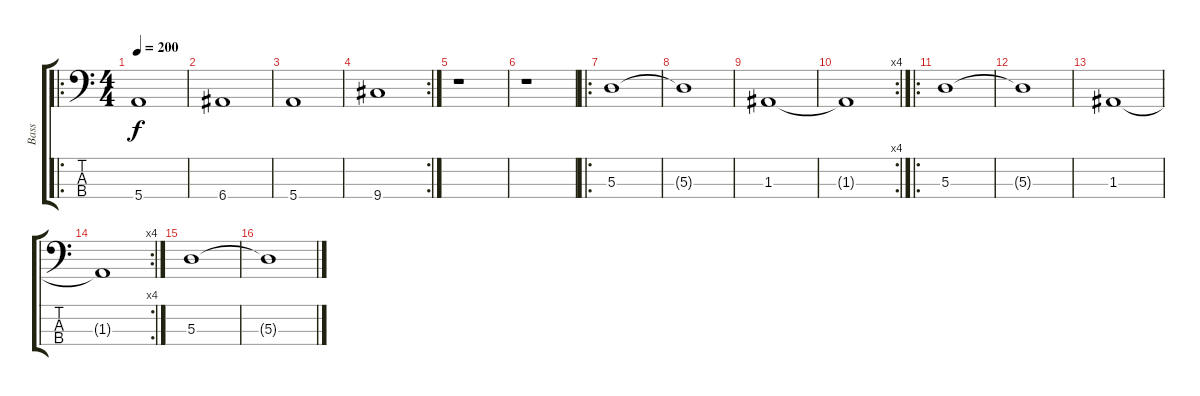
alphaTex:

\track ("Bass" "Bass") {instrument electricbassfinger}
\staff {score tabs}
\tuning (G2 D2 A1 E1) {hide}
\ro
\ts (4 4)
\tempo 200
\clef f4
\ks c
5.4.1{dy f} |
6.4.1 |
5.4.1 |
\rc 2
9.4.1 |
r.1 |
r.1 |
\ro
5.3.1 |
5.3{t}.1 |
1.3.1 |
\rc 4
1.3{t}.1 |
\ro
5.3.1 |
5.3{t}.1 |
1.3.1 |
\rc 4
1.3{t}.1 |
5.3.1 |
5.3{t}.1
